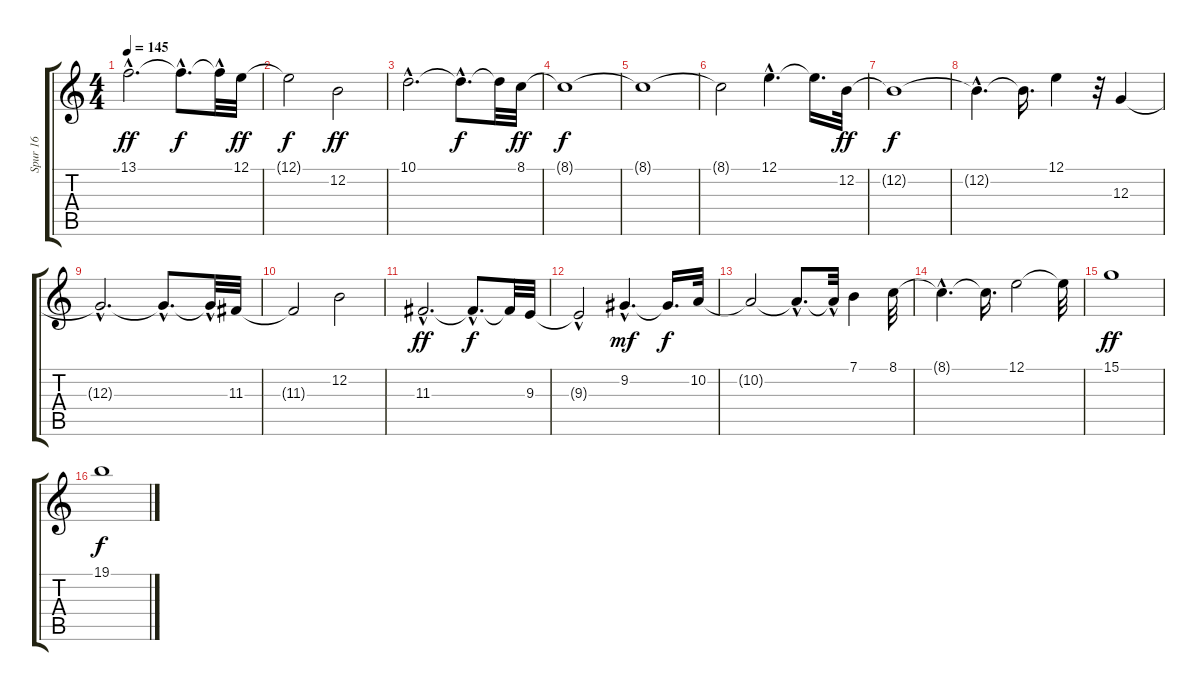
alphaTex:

\track ("Spur 16" "Spur 16") {instrument choiraahs}
\staff {score tabs}
\tuning (E4 B3 G3 D3 A2 E2) {hide}
\ts (4 4)
\tempo 145
\clef g2
\ks c
13.1{hac}.2{d dy ff} 13.1{hac t}.8{d dy f} 13.1{hac t}.32 12.1.32{dy ff} |
12.1{t}.2{dy f} 12.2.2{dy ff} |
10.1{hac}.2{d} 10.1{hac t}.8{d dy f} 10.1{t}.32 8.1.32{dy ff} |
8.1{t}.1{dy f} |
8.1{t}.1 |
8.1{t}.2 12.1{hac}.4{d} 12.1{t}.16{d} 12.2.32{dy ff} |
12.2{t}.1{dy f} |
12.2{hac t}.4{d} 12.2{t}.16{d} 12.1.4 r.32 12.3.4 |
12.3{hac t}.2{d} 12.3{hac t}.8{d} 12.3{hac t}.32 11.3.32 |
11.3{t}.2 12.2.2 |
11.3{hac}.2{d dy ff} 11.3{hac t}.8{d dy f} 11.3{t}.32 9.3.32 |
9.3{hac t}.2 9.2{hac}.4{d dy mf} 9.2{t}.16{d dy f} 10.2.32 |
10.2{t}.2 10.2{hac t}.8{d} 10.2{hac t}.32 7.1.4 8.1.32 |
8.1{hac t}.4{d} 8.1{t}.16{d} 12.1.2 12.1{t}.32 |
15.1.1{dy ff} |
19.1.1{dy f}
